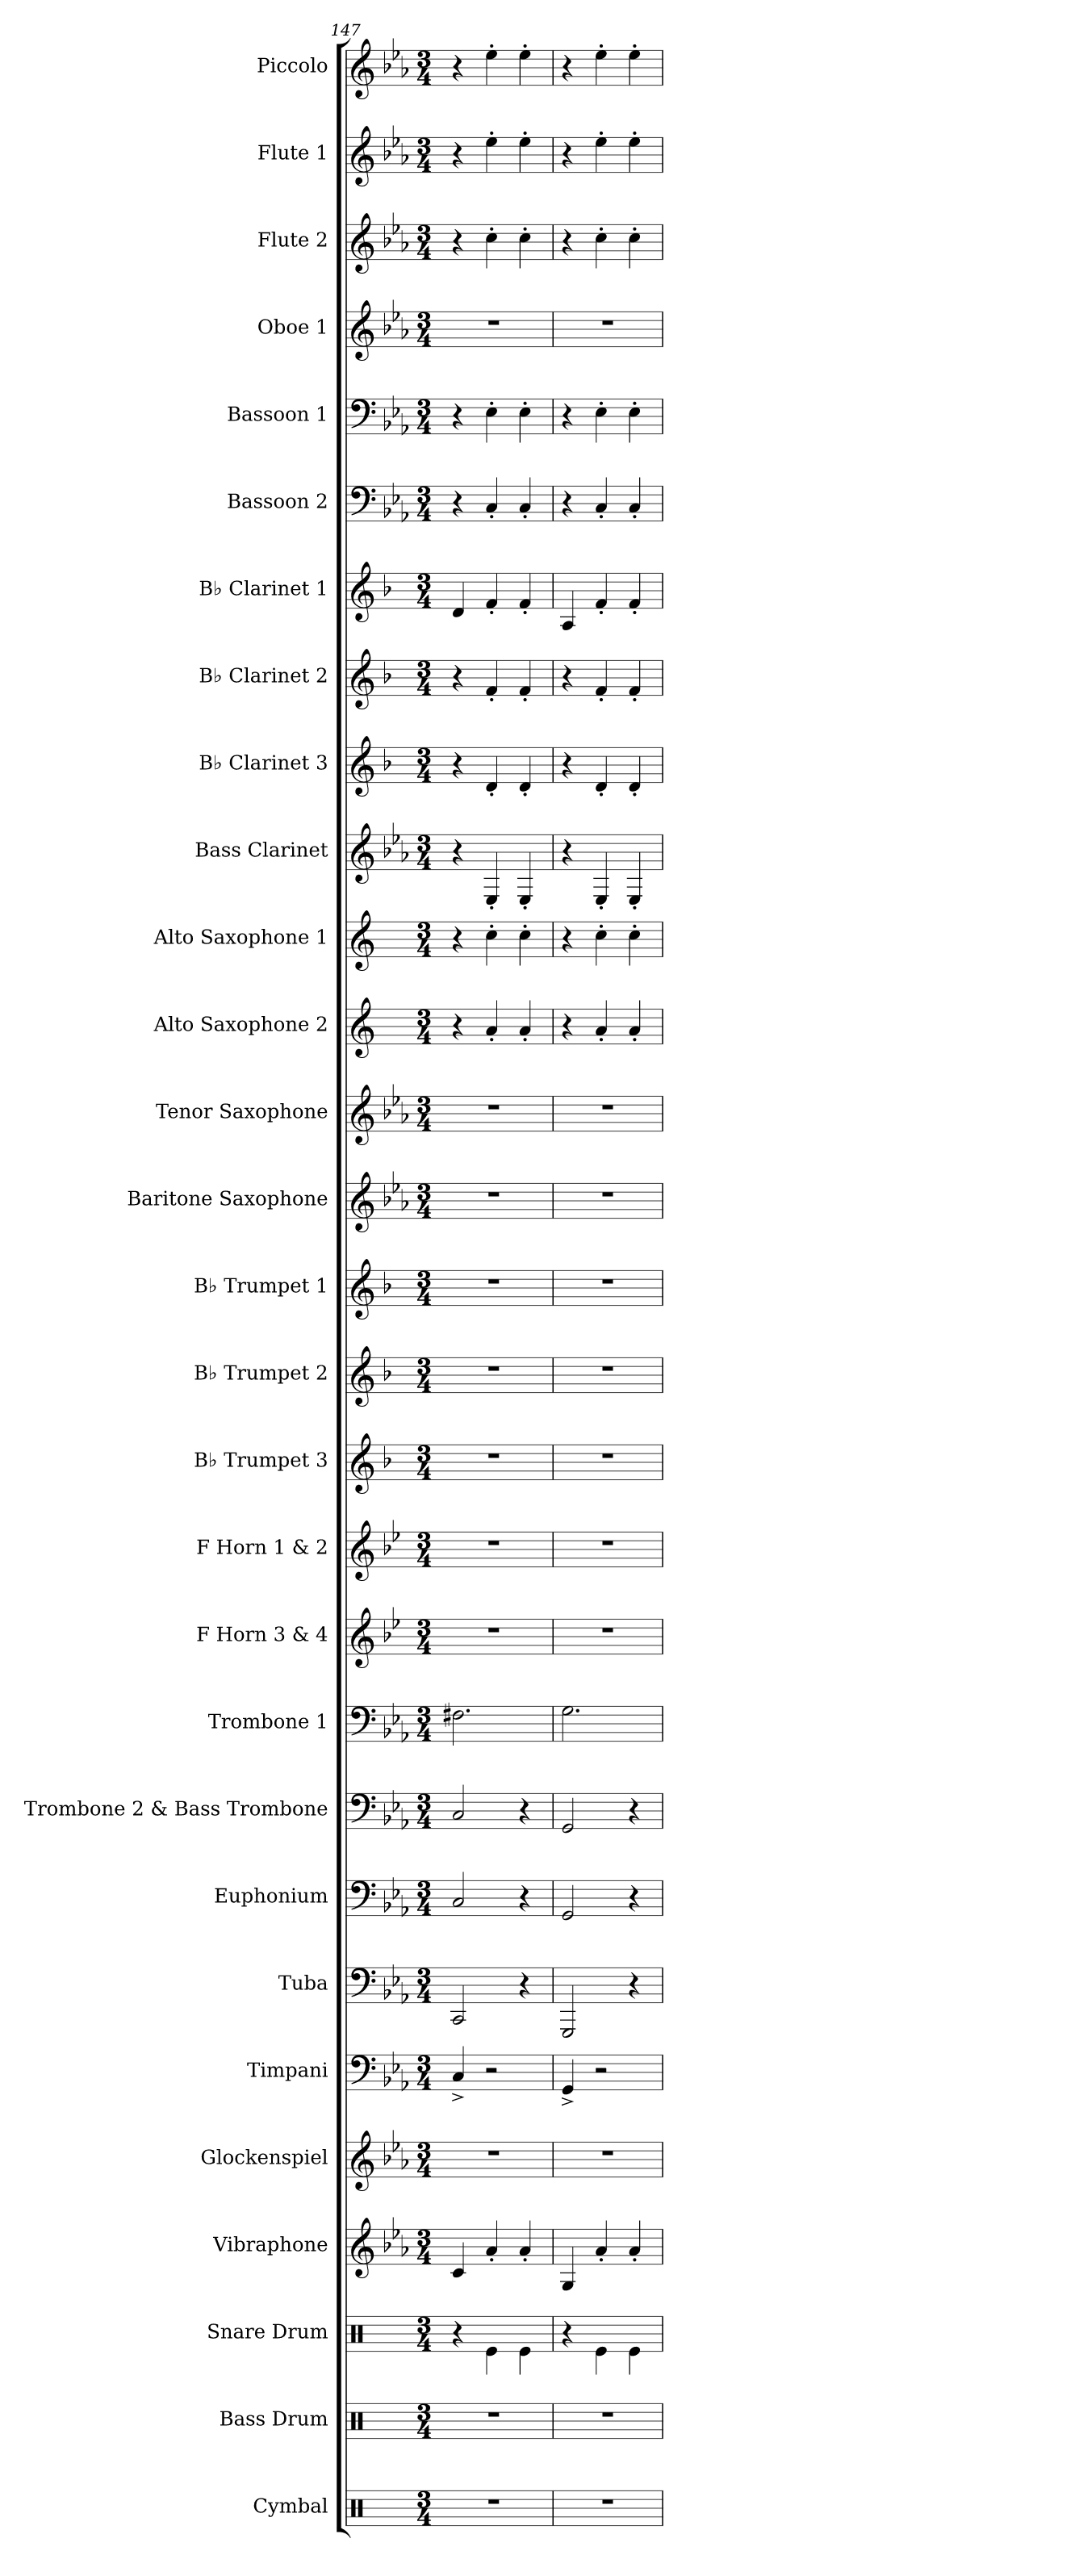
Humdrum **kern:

**kern	**kern	**kern	**kern	**kern	**kern	**kern	**kern	**kern	**kern	**kern	**kern	**kern	**kern	**kern	**kern	**kern	**kern	**kern	**kern	**kern	**kern	**kern	**kern	**kern	**kern	**kern	**kern	**kern
*part29	*part28	*part27	*part26	*part25	*part24	*part23	*part22	*part21	*part20	*part19	*part18	*part17	*part16	*part15	*part14	*part13	*part12	*part11	*part10	*part9	*part8	*part7	*part6	*part5	*part4	*part3	*part2	*part1
*staff29	*staff28	*staff27	*staff26	*staff25	*staff24	*staff23	*staff22	*staff21	*staff20	*staff19	*staff18	*staff17	*staff16	*staff15	*staff14	*staff13	*staff12	*staff11	*staff10	*staff9	*staff8	*staff7	*staff6	*staff5	*staff4	*staff3	*staff2	*staff1
*I"Cymbal	*I"Bass Drum	*I"Snare Drum	*I"Vibraphone	*I"Glockenspiel	*I"Timpani	*I"Tuba	*I"Euphonium	*I"Trombone 2 &amp; Bass Trombone	*I"Trombone 1	*I"F Horn 3 &amp; 4	*I"F Horn 1 &amp; 2	*I"B♭ Trumpet 3	*I"B♭ Trumpet 2	*I"B♭ Trumpet 1	*I"Baritone Saxophone	*I"Tenor Saxophone	*I"Alto Saxophone 2	*I"Alto Saxophone 1	*I"Bass Clarinet	*I"B♭ Clarinet 3	*I"B♭ Clarinet 2	*I"B♭ Clarinet 1	*I"Bassoon 2	*I"Bassoon 1	*I"Oboe 1	*I"Flute 2	*I"Flute 1	*I"Piccolo
*I'Cym.	*I'B. Dr.	*I'Sn. Dr.	*I'Vib.	*I'Glk.	*I'Timp.	*I'Tba.	*I'Euph.	*I'Tbn. 2 B. Tbn.	*I'Tbn. 1	*I'F Hn. 3 4	*I'F Hn. 1 2	*I'B♭ Tpt. 3	*I'B♭ Tpt. 2	*I'B♭ Tpt. 1	*I'Bar. Sax.	*I'T. Sax.	*I'A. Sax. 2	*I'A. Sax. 1	*I'B. Cl.	*I'B♭ Cl. 3	*I'B♭ Cl. 2	*I'B♭ Cl. 1	*I'Bsn. 2	*I'Bsn. 1	*I'Ob. 1	*I'Fl. 2	*I'Fl. 1	*I'Picc.
*clefX	*clefX	*clefX	*clefG2	*clefG2	*clefF4	*clefF4	*clefF4	*clefF4	*clefF4	*clefG2	*clefG2	*clefG2	*clefG2	*clefG2	*clefG2	*clefG2	*clefG2	*clefG2	*clefG2	*clefG2	*clefG2	*clefG2	*clefF4	*clefF4	*clefG2	*clefG2	*clefG2	*clefG2
*	*	*	*	*ITrd-14c-24	*	*	*	*	*	*ITrd4c7	*ITrd4c7	*ITrd1c2	*ITrd1c2	*ITrd1c2	*ITrd12c21	*ITrd8c14	*ITrd5c9	*ITrd5c9	*ITrd8c14	*ITrd1c2	*ITrd1c2	*ITrd1c2	*	*	*	*	*	*ITrd-7c-12
*k[]	*k[]	*k[]	*k[b-e-a-]	*k[b-e-a-]	*k[b-e-a-]	*k[b-e-a-]	*k[b-e-a-]	*k[b-e-a-]	*k[b-e-a-]	*k[b-e-a-]	*k[b-e-a-]	*k[b-e-a-]	*k[b-e-a-]	*k[b-e-a-]	*k[b-e-a-]	*k[b-e-a-]	*k[b-e-a-]	*k[b-e-a-]	*k[b-e-a-]	*k[b-e-a-]	*k[b-e-a-]	*k[b-e-a-]	*k[b-e-a-]	*k[b-e-a-]	*k[b-e-a-]	*k[b-e-a-]	*k[b-e-a-]	*k[b-e-a-]
*M3/4	*M3/4	*M3/4	*M3/4	*M3/4	*M3/4	*M3/4	*M3/4	*M3/4	*M3/4	*M3/4	*M3/4	*M3/4	*M3/4	*M3/4	*M3/4	*M3/4	*M3/4	*M3/4	*M3/4	*M3/4	*M3/4	*M3/4	*M3/4	*M3/4	*M3/4	*M3/4	*M3/4	*M3/4
=147	=147	=147	=147	=147	=147	=147	=147	=147	=147	=147	=147	=147	=147	=147	=147	=147	=147	=147	=147	=147	=147	=147	=147	=147	=147	=147	=147	=147
2.r	2.r	4r	4c/	2.r	4C^/	2CC/	2C/	2C/	2.F#X\	2.r	2.r	2.r	2.r	2.r	2.r	2.r	4r	4r	4r	4r	4r	4c/	4r	4r	2.r	4r	4r	4r
.	.	4Re\	4a-'/	.	2r	.	.	.	.	.	.	.	.	.	.	.	4c'/	4e-'\	4EE-'/	4c'/	4e-'/	4e-'/	4C'/	4E-'\	.	4cc'\	4ee-'\	4eee-'\
.	.	4Re\	4a-'/	.	.	4r	4r	4r	.	.	.	.	.	.	.	.	4c'/	4e-'\	4EE-'/	4c'/	4e-'/	4e-'/	4C'/	4E-'\	.	4cc'\	4ee-'\	4eee-'\
=148	=148	=148	=148	=148	=148	=148	=148	=148	=148	=148	=148	=148	=148	=148	=148	=148	=148	=148	=148	=148	=148	=148	=148	=148	=148	=148	=148	=148
2.r	2.r	4r	4G/	2.r	4GG^/	2GGG/	2GG/	2GG/	2.G\	2.r	2.r	2.r	2.r	2.r	2.r	2.r	4r	4r	4r	4r	4r	4G/	4r	4r	2.r	4r	4r	4r
.	.	4Re\	4a-'/	.	2r	.	.	.	.	.	.	.	.	.	.	.	4c'/	4e-'\	4EE-'/	4c'/	4e-'/	4e-'/	4C'/	4E-'\	.	4cc'\	4ee-'\	4eee-'\
.	.	4Re\	4a-'/	.	.	4r	4r	4r	.	.	.	.	.	.	.	.	4c'/	4e-'\	4EE-'/	4c'/	4e-'/	4e-'/	4C'/	4E-'\	.	4cc'\	4ee-'\	4eee-'\
=	=	=	=	=	=	=	=	=	=	=	=	=	=	=	=	=	=	=	=	=	=	=	=	=	=	=	=	=
*-	*-	*-	*-	*-	*-	*-	*-	*-	*-	*-	*-	*-	*-	*-	*-	*-	*-	*-	*-	*-	*-	*-	*-	*-	*-	*-	*-	*-
